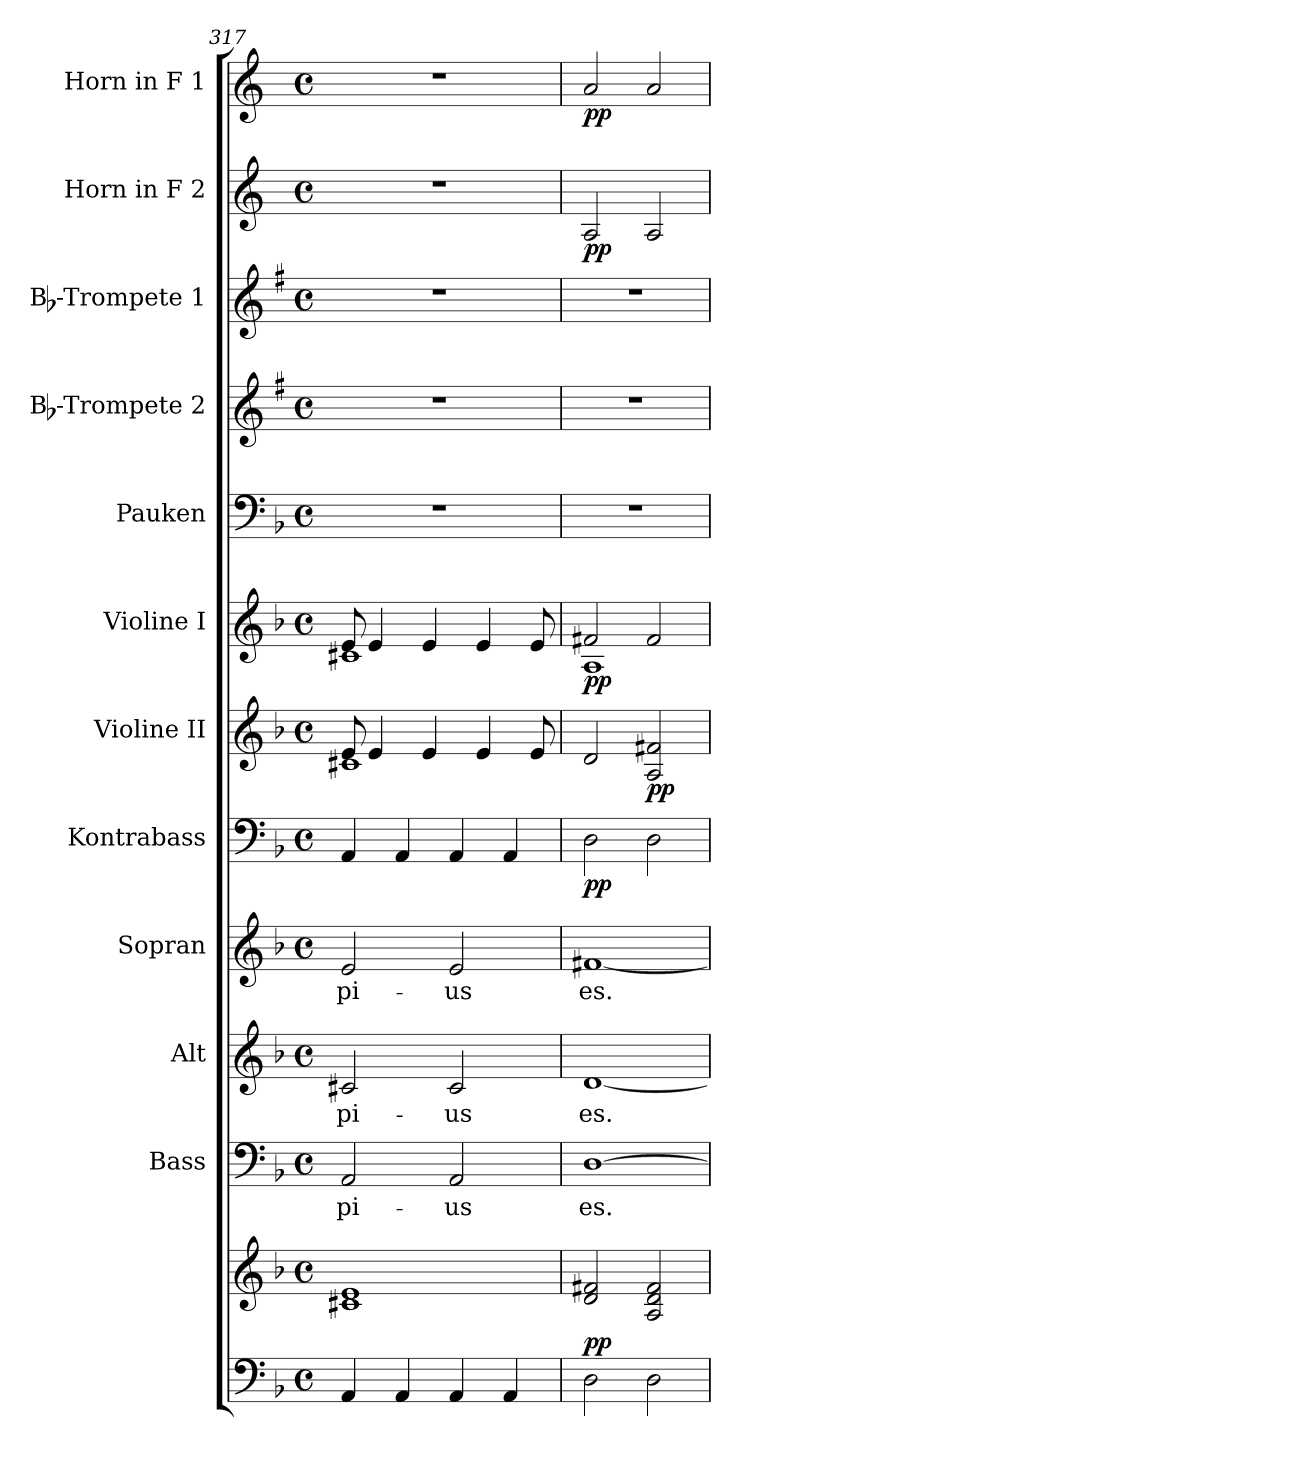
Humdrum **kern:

**kern	**kern	**dynam	**kern	**text	**kern	**text	**kern	**text	**kern	**dynam	**kern	**dynam	**kern	**dynam	**kern	**kern	**kern	**kern	**dynam	**kern	**dynam
*part12	*part12	*part12	*part11	*part11	*part10	*part10	*part9	*part9	*part8	*part8	*part7	*part7	*part6	*part6	*part5	*part4	*part3	*part2	*part2	*part1	*part1
*staff13	*staff12	*staff12/13	*staff11	*staff11	*staff10	*staff10	*staff9	*staff9	*staff8	*staff8	*staff7	*staff7	*staff6	*staff6	*staff5	*staff4	*staff3	*staff2	*staff2	*staff1	*staff1
*	*	*	*I"Bass	*	*I"Alt	*	*I"Sopran	*	*I"Kontrabass	*	*I"Violine II	*	*I"Violine I	*	*I"Pauken	*I"Bb-Trompete 2	*I"Bb-Trompete 1	*I"Horn in F 2	*	*I"Horn in F 1	*
*	*	*	*I'B.	*	*I'A.	*	*I'S.	*	*I'Kb.	*	*I'Vl. II	*	*I'Vl. I	*	*I'Pk.	*I'Bb Trp. 2	*I'Bb Trp. 1	*	*	*	*
*clefF4	*clefG2	*	*clefF4	*	*clefG2	*	*clefG2	*	*clefF4	*	*clefG2	*	*clefG2	*	*clefF4	*clefG2	*clefG2	*clefG2	*	*clefG2	*
*	*	*	*	*	*	*	*	*	*ITrd7c12	*	*	*	*	*	*	*ITrd1c2	*ITrd1c2	*ITrd4c7	*	*ITrd4c7	*
*k[b-]	*k[b-]	*	*k[b-]	*	*k[b-]	*	*k[b-]	*	*k[b-]	*	*k[b-]	*	*k[b-]	*	*k[b-]	*k[b-]	*k[b-]	*k[b-]	*	*k[b-]	*
*F:	*F:	*	*F:	*	*F:	*	*F:	*	*F:	*	*F:	*	*F:	*	*F:	*F:	*F:	*F:	*	*F:	*
*M4/4	*M4/4	*	*M4/4	*	*M4/4	*	*M4/4	*	*M4/4	*	*M4/4	*	*M4/4	*	*M4/4	*M4/4	*M4/4	*M4/4	*	*M4/4	*
*met(c)	*met(c)	*	*met(c)	*	*met(c)	*	*met(c)	*	*met(c)	*	*met(c)	*	*met(c)	*	*met(c)	*met(c)	*met(c)	*met(c)	*	*met(c)	*
=317	=317	=317	=317	=317	=317	=317	=317	=317	=317	=317	=317	=317	=317	=317	=317	=317	=317	=317	=317	=317	=317
!	!	!	!	!LO:LY:b	!	!LO:LY:b	!	!LO:LY:b	!	!	!	!	!	!	!	!	!	!	!	!	!
*	*	*	*	*	*	*	*	*	*	*	*^	*	*^	*	*	*	*	*	*	*	*
4AA/	1c#X 1e	.	2AA/	pi-	2c#X/	pi-	2e/	pi-	4AAA/	.	8e/	1c#X	.	8e/	1c#X	.	1r	1r	1r	1r	.	1r	.
.	.	.	.	.	.	.	.	.	.	.	4e/	.	.	4e/	.	.	.	.	.	.	.	.	.
4AA/	.	.	.	.	.	.	.	.	4AAA/	.	.	.	.	.	.	.	.	.	.	.	.	.	.
.	.	.	.	.	.	.	.	.	.	.	4e/	.	.	4e/	.	.	.	.	.	.	.	.	.
!	!	!	!	!LO:LY:b	!	!LO:LY:b	!	!LO:LY:b	!	!	!	!	!	!	!	!	!	!	!	!	!	!	!
4AA/	.	.	2AA/	-us	2c#/	-us	2e/	-us	4AAA/	.	.	.	.	.	.	.	.	.	.	.	.	.	.
.	.	.	.	.	.	.	.	.	.	.	4e/	.	.	4e/	.	.	.	.	.	.	.	.	.
4AA/	.	.	.	.	.	.	.	.	4AAA/	.	.	.	.	.	.	.	.	.	.	.	.	.	.
.	.	.	.	.	.	.	.	.	.	.	8e/	.	.	8e/	.	.	.	.	.	.	.	.	.
*	*	*	*	*	*	*	*	*	*	*	*v	*v	*	*	*	*	*	*	*	*	*	*	*
=318	=318	=318	=318	=318	=318	=318	=318	=318	=318	=318	=318	=318	=318	=318	=318	=318	=318	=318	=318	=318	=318	=318
!	!	!LO:DY:a=2	!	!LO:LY:b	!	!LO:LY:b	!	!LO:LY:b	!	!LO:DY:b	!	!	!	!	!LO:DY:b	!	!	!	!	!LO:DY:b	!	!LO:DY:b
2D\	2d/ 2f#X/	pp	[1D	es.	[1d	es.	[1f#X	es.	2DD\	pp	2d/	.	2f#X/	1A	pp	1r	1r	1r	2D/	pp	2d/	pp
!	!	!	!	!	!	!	!	!	!	!	!	!LO:DY:b	!	!	!	!	!	!	!	!	!	!
2D\	2A/ 2d/ 2f#/	.	.	.	.	.	.	.	2DD\	.	2A/ 2f#X/	pp	2f#/	.	.	.	.	.	2D/	.	2d/	.
*	*	*	*	*	*	*	*	*	*	*	*	*	*v	*v	*	*	*	*	*	*	*	*
=	=	=	=	=	=	=	=	=	=	=	=	=	=	=	=	=	=	=	=	=	=
*-	*-	*-	*-	*-	*-	*-	*-	*-	*-	*-	*-	*-	*-	*-	*-	*-	*-	*-	*-	*-	*-
